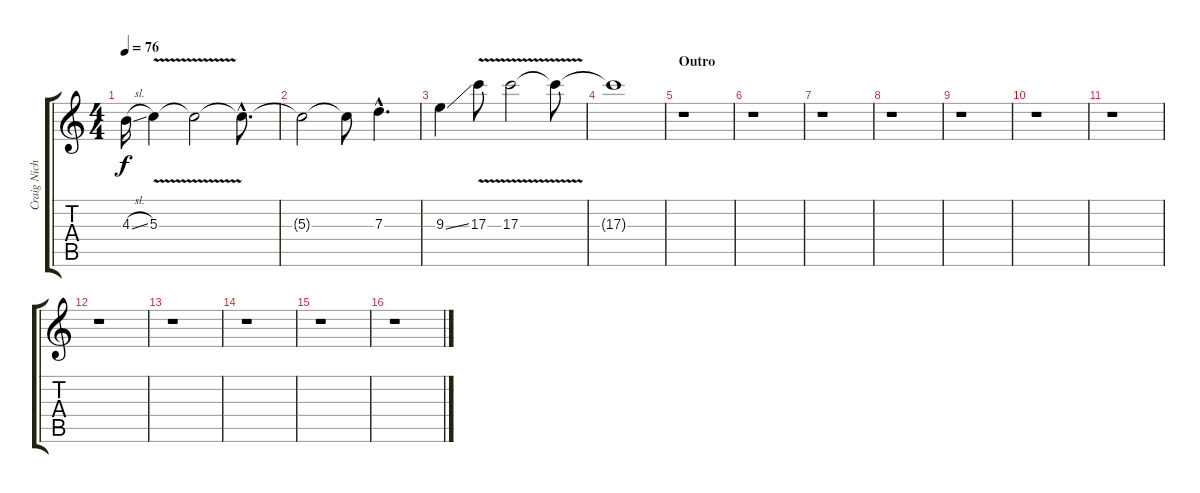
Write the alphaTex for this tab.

\track ("Craig Nicholls (Electric G.)" "Craig Nich") {instrument electricguitarclean}
\staff {score tabs}
\tuning (E4 B3 G3 D3 A2 E2) {hide}
\ts (4 4)
\tempo 76
\clef g2
\ks c
4.3{sl}.16{dy f} 5.3{v}.4{volume 8} 5.3{t}.2 5.3{hac t}.8{d} |
5.3{t}.2 5.3{t}.8 7.3{hac}.4{d volume 11} |
9.3{ss}.4 17.3{v}.8 17.3{v}.2{volume 8} 17.3{t}.8 |
17.3{t}.1 |
\section ("" "Outro")
r.1 |
r.1 |
r.1 |
r.1 |
r.1 |
r.1 |
r.1 |
r.1 |
r.1 |
r.1 |
r.1 |
r.1
